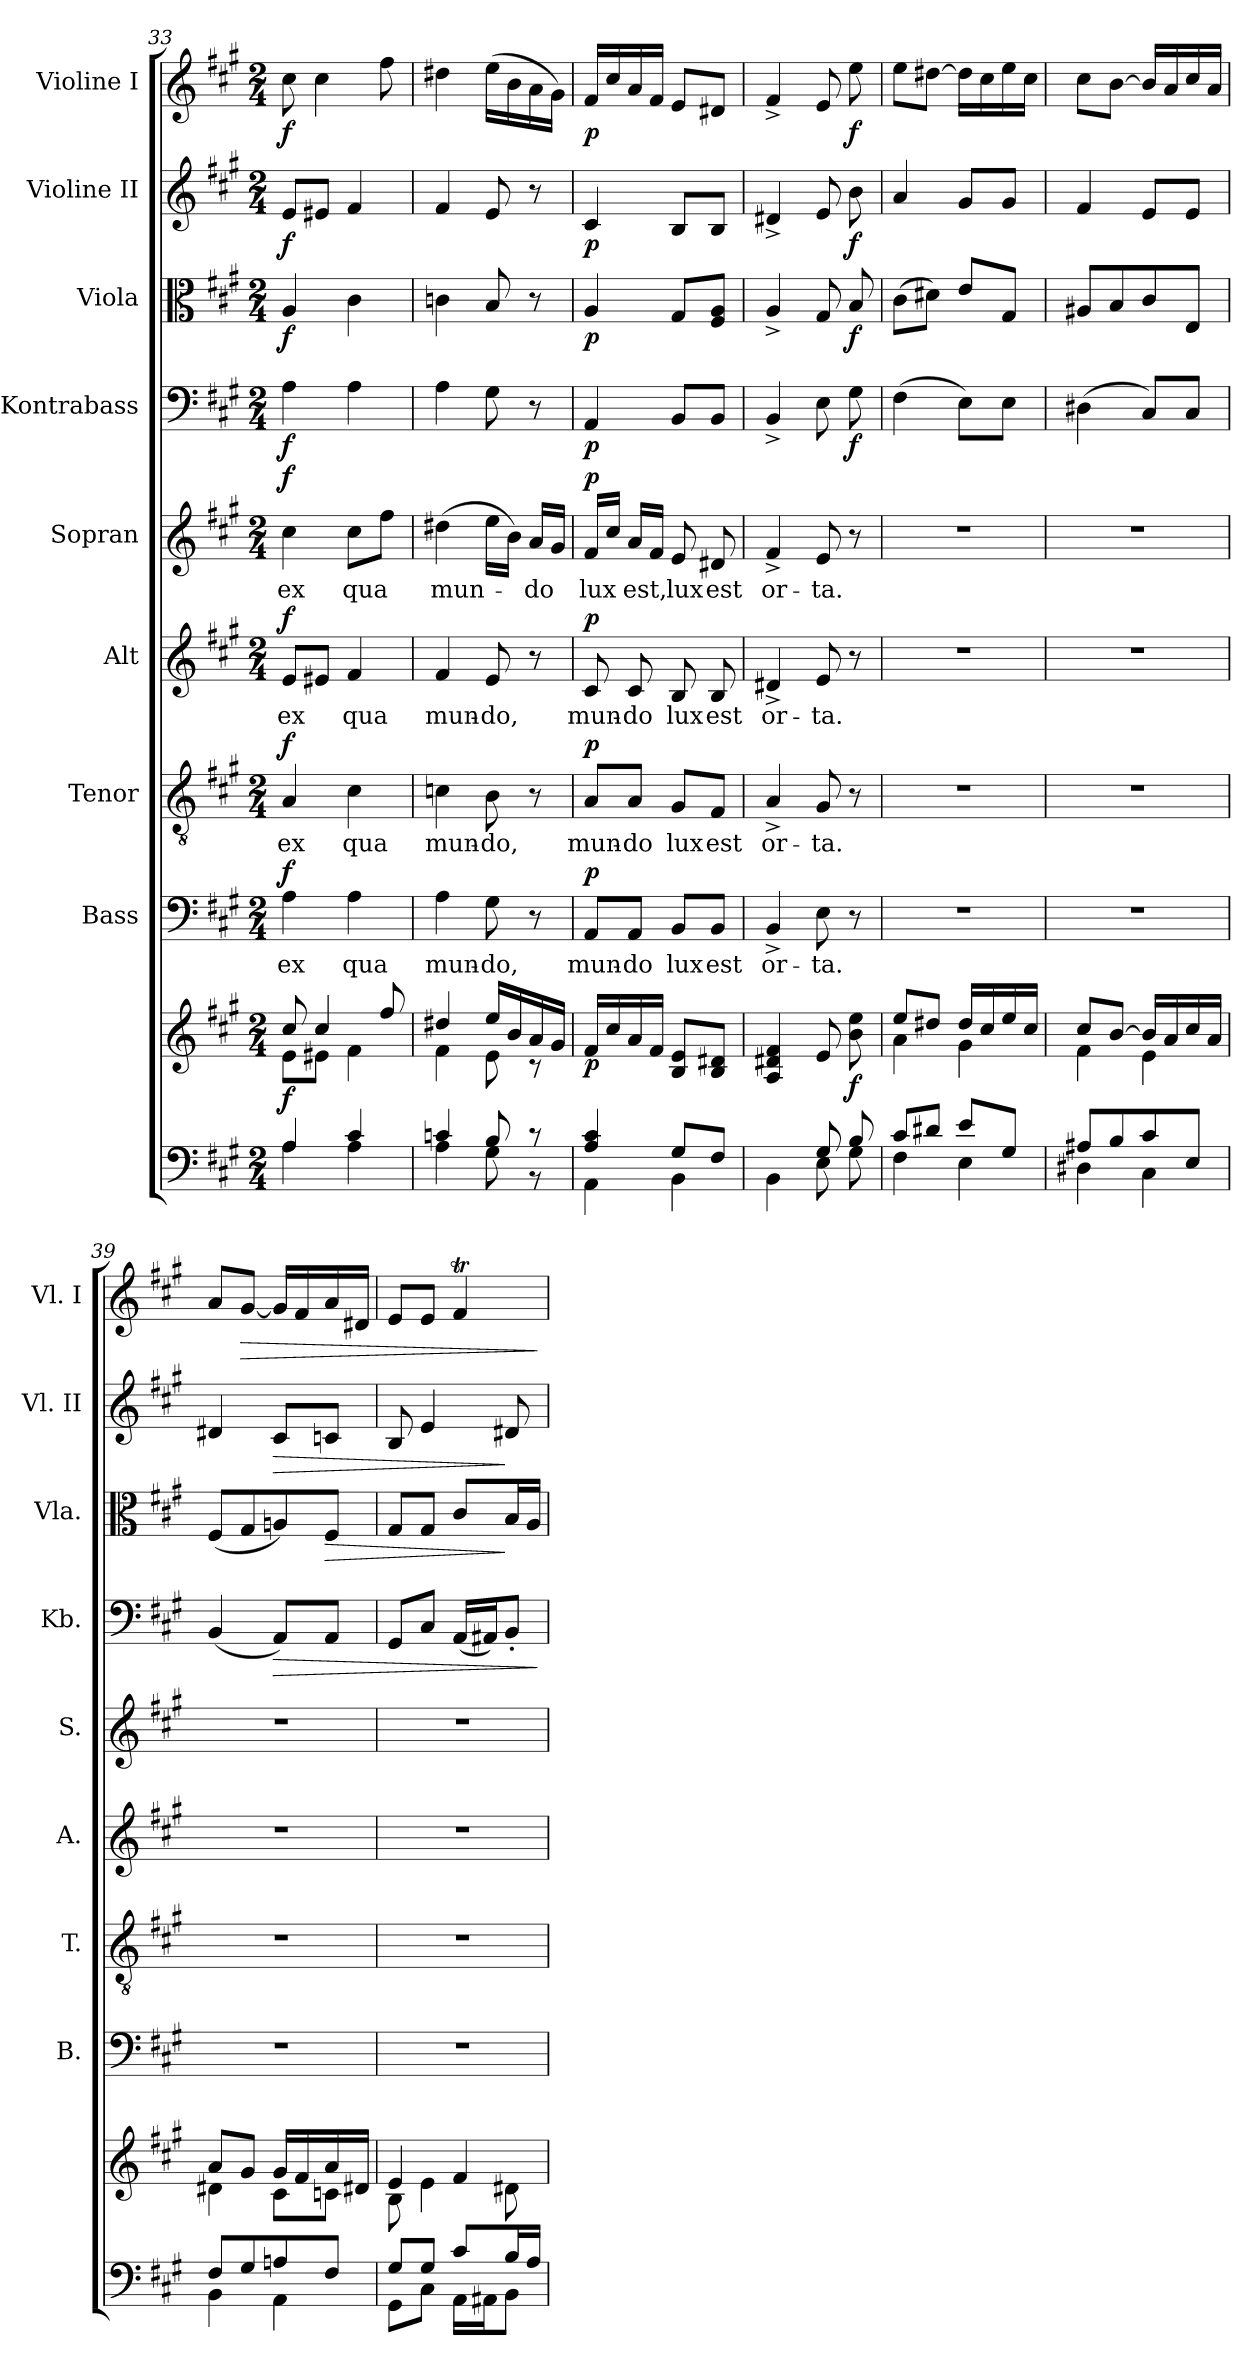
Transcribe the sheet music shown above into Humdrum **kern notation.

**kern	**kern	**dynam	**kern	**text	**dynam	**kern	**text	**dynam	**kern	**text	**dynam	**kern	**text	**dynam	**kern	**dynam	**kern	**dynam	**kern	**dynam	**kern	**dynam
*part9	*part9	*part9	*part8	*part8	*part8	*part7	*part7	*part7	*part6	*part6	*part6	*part5	*part5	*part5	*part4	*part4	*part3	*part3	*part2	*part2	*part1	*part1
*staff10	*staff9	*staff9/10	*staff8	*staff8	*staff8	*staff7	*staff7	*staff7	*staff6	*staff6	*staff6	*staff5	*staff5	*staff5	*staff4	*staff4	*staff3	*staff3	*staff2	*staff2	*staff1	*staff1
*	*	*	*I"Bass	*	*	*I"Tenor	*	*	*I"Alt	*	*	*I"Sopran	*	*	*I"Kontrabass	*	*I"Viola	*	*I"Violine II	*	*I"Violine I	*
*	*	*	*I'B.	*	*	*I'T.	*	*	*I'A.	*	*	*I'S.	*	*	*I'Kb.	*	*I'Vla.	*	*I'Vl. II	*	*I'Vl. I	*
!!LO:PB:g=z
*clefF4	*clefG2	*	*clefF4	*	*	*clefGv2	*	*	*clefG2	*	*	*clefG2	*	*	*clefF4	*	*clefC3	*	*clefG2	*	*clefG2	*
*	*	*	*	*	*	*	*	*	*	*	*	*	*	*	*ITrd7c12	*	*	*	*	*	*	*
*k[f#c#g#]	*k[f#c#g#]	*	*k[f#c#g#]	*	*	*k[f#c#g#]	*	*	*k[f#c#g#]	*	*	*k[f#c#g#]	*	*	*k[f#c#g#]	*	*k[f#c#g#]	*	*k[f#c#g#]	*	*k[f#c#g#]	*
*A:	*A:	*	*A:	*	*	*A:	*	*	*A:	*	*	*A:	*	*	*A:	*	*A:	*	*A:	*	*A:	*
*M2/4	*M2/4	*	*M2/4	*	*	*M2/4	*	*	*M2/4	*	*	*M2/4	*	*	*M2/4	*	*M2/4	*	*M2/4	*	*M2/4	*
=33	=33	=33	=33	=33	=33	=33	=33	=33	=33	=33	=33	=33	=33	=33	=33	=33	=33	=33	=33	=33	=33	=33
*^	*^	*	*	*	*	*	*	*	*	*	*	*	*	*	*	*	*	*	*	*	*	*
!	!	!	!	!LO:DY:b	!	!LO:LY:b	!LO:DY:a	!	!LO:LY:b	!LO:DY:a	!	!LO:LY:b	!LO:DY:a	!	!LO:LY:b	!LO:DY:a	!	!LO:DY:b	!	!LO:DY:b	!	!LO:DY:b	!	!LO:DY:b
4A/	4A\	8cc#/	8e\L	f	4A\	ex	f	4A/	ex	f	8e/L	ex	f	4cc#\	ex	f	4AA\	f	4A/	f	8e/L	f	8cc#\	f
.	.	4cc#/	8e#X\J	.	.	.	.	.	.	.	8e#X/J	.	.	.	.	.	.	.	.	.	8e#X/J	.	4cc#\	.
!	!	!	!	!	!	!LO:LY:b	!	!	!LO:LY:b	!	!	!LO:LY:b	!	!	!LO:LY:b	!	!	!	!	!	!	!	!	!
4c#/	4A\	.	4f#\	.	4A\	qua	.	4c#\	qua	.	4f#/	qua	.	8cc#\L	qua	.	4AA\	.	4c#\	.	4f#/	.	.	.
.	.	8ff#/	.	.	.	.	.	.	.	.	.	.	.	8ff#\J	.	.	.	.	.	.	.	.	8ff#\	.
=34	=34	=34	=34	=34	=34	=34	=34	=34	=34	=34	=34	=34	=34	=34	=34	=34	=34	=34	=34	=34	=34	=34	=34	=34
!	!	!	!	!	!	!LO:LY:b	!	!	!LO:LY:b	!	!	!LO:LY:b	!	!	!LO:LY:b	!	!	!	!	!	!	!	!	!
4cn/	4A\	4dd#X/	4f#\	.	4A\	mun-	.	4cn\	mun-	.	4f#/	mun-	.	(>4dd#X\	mun-	.	4AA\	.	4cn\	.	4f#/	.	4dd#X\	.
!	!	!	!	!	!	!LO:LY:b	!	!	!LO:LY:b	!	!	!LO:LY:b	!	!	!	!	!	!	!	!	!	!	!	!
8B/	8G#\	16ee/LL	8e\	.	8G#\	-do,	.	8B\	-do,	.	8e/	-do,	.	16ee\LL	.	.	8GG#\	.	8B/	.	8e/	.	(>16ee\LL	.
.	.	16b/	.	.	.	.	.	.	.	.	.	.	.	16b\JJ)	.	.	.	.	.	.	.	.	16b\	.
!	!	!	!	!	!	!	!	!	!	!	!	!	!	!	!LO:LY:b	!	!	!	!	!	!	!	!	!
8r	8r	16a/	8rc	.	8r	.	.	8r	.	.	8r	.	.	16a/LL	-do	.	8r	.	8r	.	8r	.	16a\	.
.	.	16g#/JJ	.	.	.	.	.	.	.	.	.	.	.	16g#/JJ	.	.	.	.	.	.	.	.	16g#\JJ)	.
*	*	*v	*v	*	*	*	*	*	*	*	*	*	*	*	*	*	*	*	*	*	*	*	*	*
=35	=35	=35	=35	=35	=35	=35	=35	=35	=35	=35	=35	=35	=35	=35	=35	=35	=35	=35	=35	=35	=35	=35	=35
!	!	!	!LO:DY:b	!	!LO:LY:b	!LO:DY:a	!	!LO:LY:b	!LO:DY:a	!	!LO:LY:b	!LO:DY:a	!	!LO:LY:b	!LO:DY:a	!	!LO:DY:b	!	!LO:DY:b	!	!LO:DY:b	!	!LO:DY:b
4A/ 4c#/	4AA\	16f#/LL	p	8AA/L	mun-	p	8A/L	mun-	p	8c#/	mun-	p	16f#/LL	lux	p	4AAA/	p	4A/	p	4c#/	p	16f#/LL	p
.	.	16cc#/	.	.	.	.	.	.	.	.	.	.	16cc#/JJ	.	.	.	.	.	.	.	.	16cc#/	.
!	!	!	!	!	!LO:LY:b	!	!	!LO:LY:b	!	!	!LO:LY:b	!	!	!LO:LY:b	!	!	!	!	!	!	!	!	!
.	.	16a/	.	8AA/J	-do	.	8A/J	-do	.	8c#/	-do	.	16a/LL	est,	.	.	.	.	.	.	.	16a/	.
.	.	16f#/JJ	.	.	.	.	.	.	.	.	.	.	16f#/JJ	.	.	.	.	.	.	.	.	16f#/JJ	.
!	!	!	!	!	!LO:LY:b	!	!	!LO:LY:b	!	!	!LO:LY:b	!	!	!LO:LY:b	!	!	!	!	!	!	!	!	!
8G#/L	4BB\	8B/ 8e/L	.	8BB/L	lux	.	8G#/L	lux	.	8B/	lux	.	8e/	lux	.	8BBB/L	.	8G#/L	.	8B/L	.	8e/L	.
!	!	!	!	!	!LO:LY:b	!	!	!LO:LY:b	!	!	!LO:LY:b	!	!	!LO:LY:b	!	!	!	!	!	!	!	!	!
8F#/J	.	8B/ 8d#X/J	.	8BB/J	est	.	8F#/J	est	.	8B/	est	.	8d#X/	est	.	8BBB/J	.	8F#/ 8A/J	.	8B/J	.	8d#X/J	.
=36	=36	=36	=36	=36	=36	=36	=36	=36	=36	=36	=36	=36	=36	=36	=36	=36	=36	=36	=36	=36	=36	=36	=36
!	!	!	!	!	!LO:LY:b	!	!	!LO:LY:b	!	!	!LO:LY:b	!	!	!LO:LY:b	!	!	!	!	!	!	!	!	!
4ryy	4BB\	4A/ 4d#X/ 4f#/	.	4BB^>/	or-	.	4A^>/	or-	.	4d#X^>/	or-	.	4f#^>/	or-	.	4BBB^</	.	4A^</	.	4d#X^</	.	4f#^</	.
!	!	!	!	!	!LO:LY:b	!	!	!LO:LY:b	!	!	!LO:LY:b	!	!	!LO:LY:b	!	!	!	!	!	!	!	!	!
8G#/	8E\	8e/	.	8E\	-ta.	.	8G#/	-ta.	.	8e/	-ta.	.	8e/	-ta.	.	8EE\	.	8G#/	.	8e/	.	8e/	.
!	!	!	!LO:DY:b	!	!	!	!	!	!	!	!	!	!	!	!	!	!LO:DY:b	!	!LO:DY:b	!	!LO:DY:b	!	!LO:DY:b
8B/	8G#\	8b\ 8ee\	f	8r	.	.	8r	.	.	8r	.	.	8r	.	.	8GG#\	f	8B/	f	8b\	f	8ee\	f
=37	=37	=37	=37	=37	=37	=37	=37	=37	=37	=37	=37	=37	=37	=37	=37	=37	=37	=37	=37	=37	=37	=37	=37
*	*	*^	*	*	*	*	*	*	*	*	*	*	*	*	*	*	*	*	*	*	*	*	*
8c#/L	4F#\	8ee/L	4a\	.	2r	.	.	2r	.	.	2r	.	.	2r	.	.	(>4FF#\	.	(>8c#\L	.	4a/	.	8ee\L	.
8d#X/J	.	8dd#X/J	.	.	.	.	.	.	.	.	.	.	.	.	.	.	.	.	8d#X\J)	.	.	.	[8dd#X\J	.
8e/L	4E\	16dd#/LL	4g#\	.	.	.	.	.	.	.	.	.	.	.	.	.	8EE\L)	.	8e/L	.	8g#/L	.	16dd#\LL]	.
.	.	16cc#/	.	.	.	.	.	.	.	.	.	.	.	.	.	.	.	.	.	.	.	.	16cc#\	.
8G#/J	.	16ee/	.	.	.	.	.	.	.	.	.	.	.	.	.	.	8EE\J	.	8G#/J	.	8g#/J	.	16ee\	.
.	.	16cc#/JJ	.	.	.	.	.	.	.	.	.	.	.	.	.	.	.	.	.	.	.	.	16cc#\JJ	.
!!LO:PB:g=z
=38	=38	=38	=38	=38	=38	=38	=38	=38	=38	=38	=38	=38	=38	=38	=38	=38	=38	=38	=38	=38	=38	=38	=38	=38
8A#X/L	4D#X\	8cc#/L	4f#\	.	2r	.	.	2r	.	.	2r	.	.	2r	.	.	(>4DD#X\	.	8A#X/L	.	4f#/	.	8cc#\L	.
8B/	.	[>8b/J	.	.	.	.	.	.	.	.	.	.	.	.	.	.	.	.	8B/	.	.	.	[8b\J	.
8c#/	4C#\	16b/LL]	4e\	.	.	.	.	.	.	.	.	.	.	.	.	.	8CC#/L)	.	8c#/	.	8e/L	.	16b/LL]	.
.	.	16a/	.	.	.	.	.	.	.	.	.	.	.	.	.	.	.	.	.	.	.	.	16a/	.
8E/J	.	16cc#/	.	.	.	.	.	.	.	.	.	.	.	.	.	.	8CC#/J	.	8E/J	.	8e/J	.	16cc#/	.
.	.	16a/JJ	.	.	.	.	.	.	.	.	.	.	.	.	.	.	.	.	.	.	.	.	16a/JJ	.
=39	=39	=39	=39	=39	=39	=39	=39	=39	=39	=39	=39	=39	=39	=39	=39	=39	=39	=39	=39	=39	=39	=39	=39	=39
8F#/L	4BB\	8a/L	4d#X\	.	2r	.	.	2r	.	.	2r	.	.	2r	.	.	(<4BBB/	.	(<8F#/L	.	4d#X/	.	8a/L	.
!	!	!	!	!	!	!	!	!	!	!	!	!	!	!	!	!	!	!	!	!	!	!	!	!LO:HP:b
8G#/	.	8g#/J	.	.	.	.	.	.	.	.	.	.	.	.	.	.	.	.	8G#/	.	.	.	[8g#/J	>
!	!	!	!	!	!	!	!	!	!	!	!	!	!	!	!	!	!	!LO:HP:b	!	!	!	!LO:HP:b	!	!
8An/	4AA\	16g#/LL	8c#\L	.	.	.	.	.	.	.	.	.	.	.	.	.	8AAA/L)	>	8An/)	.	8c#/L	>	16g#/LL]	.
.	.	16f#/	.	.	.	.	.	.	.	.	.	.	.	.	.	.	.	.	.	.	.	.	16f#/	.
!	!	!	!	!	!	!	!	!	!	!	!	!	!	!	!	!	!	!	!	!LO:HP:b	!	!	!	!
8F#/J	.	16a/	8cn\J	.	.	.	.	.	.	.	.	.	.	.	.	.	8AAA/J	.	8F#/J	>	8cn/J	.	16a/	.
.	.	16d#X/JJ	.	.	.	.	.	.	.	.	.	.	.	.	.	.	.	.	.	.	.	.	16d#X/JJ	.
=40	=40	=40	=40	=40	=40	=40	=40	=40	=40	=40	=40	=40	=40	=40	=40	=40	=40	=40	=40	=40	=40	=40	=40	=40
8G#/L	8GG#\L	4e/	8B\	.	2r	.	.	2r	.	.	2r	.	.	2r	.	.	8GGG#/L	.	8G#/L	.	8B/	.	8e/L	.
8G#/J	8C#\J	.	4e\	.	.	.	.	.	.	.	.	.	.	.	.	.	8CC#/J	.	8G#/J	.	4e/	.	8e/J	.
8c#/L	16AA\LL	4f#/	.	.	.	.	.	.	.	.	.	.	.	.	.	.	(<16AAA/LL	.	8c#/L	.	.	.	4f#T/	.
.	16AA#X\J	.	.	.	.	.	.	.	.	.	.	.	.	.	.	.	16AAA#X/J)	.	.	.	.	.	.	.
16B/L	8BB\J	.	8d#X\	.	.	.	.	.	.	.	.	.	.	.	.	.	8BBB'</J	.	16B/L	]	8d#X/	]	.	.
16A/JJ	.	.	.	.	.	.	.	.	.	.	.	.	.	.	.	.	.	.	16A/JJ	.	.	.	.	.
*v	*v	*	*	*	*	*	*	*	*	*	*	*	*	*	*	*	*	*	*	*	*	*	*	*
*	*v	*v	*	*	*	*	*	*	*	*	*	*	*	*	*	*	*	*	*	*	*	*	*
.	.	.	.	.	.	.	.	.	.	.	.	.	.	.	.	]	.	.	.	.	.	]
=	=	=	=	=	=	=	=	=	=	=	=	=	=	=	=	=	=	=	=	=	=	=
*-	*-	*-	*-	*-	*-	*-	*-	*-	*-	*-	*-	*-	*-	*-	*-	*-	*-	*-	*-	*-	*-	*-
